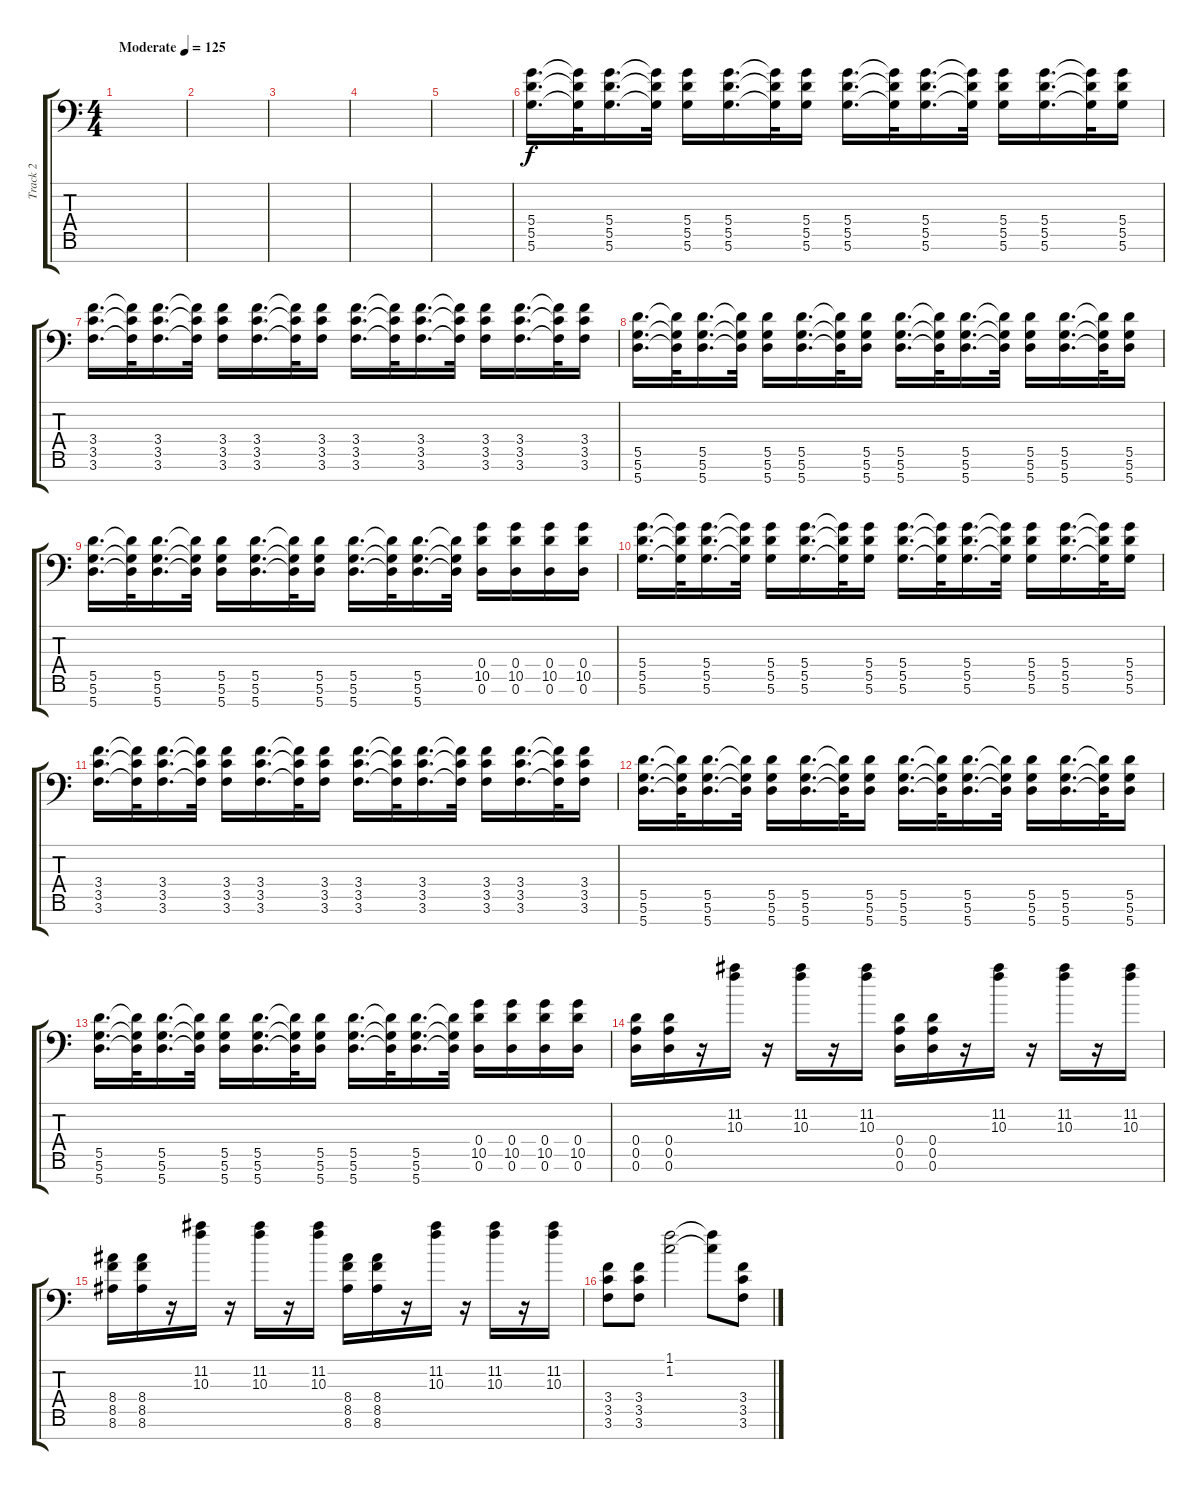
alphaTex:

\track ("Track 2" "Track 2") {instrument distortionguitar}
\staff {score tabs}
\tuning (E4 B3 G3 D3 A2 D2 A1) {hide}
\ts (4 4)
\tempo (125 "Moderate")
\clef f4
\ks c
|
|
|
|
|
(5.4 5.5 5.6).16{d} (5.4{t} 5.5{t} 5.6{t}).32 (5.4 5.5 5.6).16{d} (5.4{t} 5.5{t} 5.6{t}).32 (5.4 5.5 5.6).16 (5.4 5.5 5.6).16{d} (5.4{t} 5.5{t} 5.6{t}).32 (5.4 5.5 5.6).16 (5.4 5.5 5.6).16{d} (5.4{t} 5.5{t} 5.6{t}).32 (5.4 5.5 5.6).16{d} (5.4{t} 5.5{t} 5.6{t}).32 (5.4 5.5 5.6).16 (5.4 5.5 5.6).16{d} (5.4{t} 5.5{t} 5.6{t}).32 (5.4 5.5 5.6).16 |
(3.4 3.5 3.6).16{d} (3.4{t} 3.5{t} 3.6{t}).32 (3.4 3.5 3.6).16{d} (3.4{t} 3.5{t} 3.6{t}).32 (3.4 3.5 3.6).16 (3.4 3.5 3.6).16{d} (3.4{t} 3.5{t} 3.6{t}).32 (3.4 3.5 3.6).16 (3.4 3.5 3.6).16{d} (3.4{t} 3.5{t} 3.6{t}).32 (3.4 3.5 3.6).16{d} (3.4{t} 3.5{t} 3.6{t}).32 (3.4 3.5 3.6).16 (3.4 3.5 3.6).16{d} (3.4{t} 3.5{t} 3.6{t}).32 (3.4 3.5 3.6).16 |
(5.5 5.6 5.7).16{d} (5.5{t} 5.6{t} 5.7{t}).32 (5.5 5.6 5.7).16{d} (5.5{t} 5.6{t} 5.7{t}).32 (5.5 5.6 5.7).16 (5.5 5.6 5.7).16{d} (5.5{t} 5.6{t} 5.7{t}).32 (5.5 5.6 5.7).16 (5.5 5.6 5.7).16{d} (5.5{t} 5.6{t} 5.7{t}).32 (5.5 5.6 5.7).16{d} (5.5{t} 5.6{t} 5.7{t}).32 (5.5 5.6 5.7).16 (5.5 5.6 5.7).16{d} (5.5{t} 5.6{t} 5.7{t}).32 (5.5 5.6 5.7).16 |
(5.5 5.6 5.7).16{d} (5.5{t} 5.6{t} 5.7{t}).32 (5.5 5.6 5.7).16{d} (5.5{t} 5.6{t} 5.7{t}).32 (5.5 5.6 5.7).16 (5.5 5.6 5.7).16{d} (5.5{t} 5.6{t} 5.7{t}).32 (5.5 5.6 5.7).16 (5.5 5.6 5.7).16{d} (5.5{t} 5.6{t} 5.7{t}).32 (5.5 5.6 5.7).16{d} (5.5{t} 5.6{t} 5.7{t}).32 (0.4 10.5 0.6).16 (0.4 10.5 0.6).16 (0.4 10.5 0.6).16 (0.4 10.5 0.6).16 |
(5.4 5.5 5.6).16{d} (5.4{t} 5.5{t} 5.6{t}).32 (5.4 5.5 5.6).16{d} (5.4{t} 5.5{t} 5.6{t}).32 (5.4 5.5 5.6).16 (5.4 5.5 5.6).16{d} (5.4{t} 5.5{t} 5.6{t}).32 (5.4 5.5 5.6).16 (5.4 5.5 5.6).16{d} (5.4{t} 5.5{t} 5.6{t}).32 (5.4 5.5 5.6).16{d} (5.4{t} 5.5{t} 5.6{t}).32 (5.4 5.5 5.6).16 (5.4 5.5 5.6).16{d} (5.4{t} 5.5{t} 5.6{t}).32 (5.4 5.5 5.6).16 |
(3.4 3.5 3.6).16{d} (3.4{t} 3.5{t} 3.6{t}).32 (3.4 3.5 3.6).16{d} (3.4{t} 3.5{t} 3.6{t}).32 (3.4 3.5 3.6).16 (3.4 3.5 3.6).16{d} (3.4{t} 3.5{t} 3.6{t}).32 (3.4 3.5 3.6).16 (3.4 3.5 3.6).16{d} (3.4{t} 3.5{t} 3.6{t}).32 (3.4 3.5 3.6).16{d} (3.4{t} 3.5{t} 3.6{t}).32 (3.4 3.5 3.6).16 (3.4 3.5 3.6).16{d} (3.4{t} 3.5{t} 3.6{t}).32 (3.4 3.5 3.6).16 |
(5.5 5.6 5.7).16{d} (5.5{t} 5.6{t} 5.7{t}).32 (5.5 5.6 5.7).16{d} (5.5{t} 5.6{t} 5.7{t}).32 (5.5 5.6 5.7).16 (5.5 5.6 5.7).16{d} (5.5{t} 5.6{t} 5.7{t}).32 (5.5 5.6 5.7).16 (5.5 5.6 5.7).16{d} (5.5{t} 5.6{t} 5.7{t}).32 (5.5 5.6 5.7).16{d} (5.5{t} 5.6{t} 5.7{t}).32 (5.5 5.6 5.7).16 (5.5 5.6 5.7).16{d} (5.5{t} 5.6{t} 5.7{t}).32 (5.5 5.6 5.7).16 |
(5.5 5.6 5.7).16{d} (5.5{t} 5.6{t} 5.7{t}).32 (5.5 5.6 5.7).16{d} (5.5{t} 5.6{t} 5.7{t}).32 (5.5 5.6 5.7).16 (5.5 5.6 5.7).16{d} (5.5{t} 5.6{t} 5.7{t}).32 (5.5 5.6 5.7).16 (5.5 5.6 5.7).16{d} (5.5{t} 5.6{t} 5.7{t}).32 (5.5 5.6 5.7).16{d} (5.5{t} 5.6{t} 5.7{t}).32 (0.4 10.5 0.6).16 (0.4 10.5 0.6).16 (0.4 10.5 0.6).16 (0.4 10.5 0.6).16 |
(0.4 0.5 0.6).16 (0.4 0.5 0.6).16 r.16 (11.2 10.3).16 r.16 (11.2 10.3).16 r.16 (11.2 10.3).16 (0.4 0.5 0.6).16 (0.4 0.5 0.6).16 r.16 (11.2 10.3).16 r.16 (11.2 10.3).16 r.16 (11.2 10.3).16 |
(8.4 8.5 8.6).16 (8.4 8.5 8.6).16 r.16 (11.2 10.3).16 r.16 (11.2 10.3).16 r.16 (11.2 10.3).16 (8.4 8.5 8.6).16 (8.4 8.5 8.6).16 r.16 (11.2 10.3).16 r.16 (11.2 10.3).16 r.16 (11.2 10.3).16 |
(3.4 3.5 3.6).8 (3.4 3.5 3.6).8 (1.1 1.2).2 (1.1{t} 1.2{t}).8 (3.4 3.5 3.6).8
